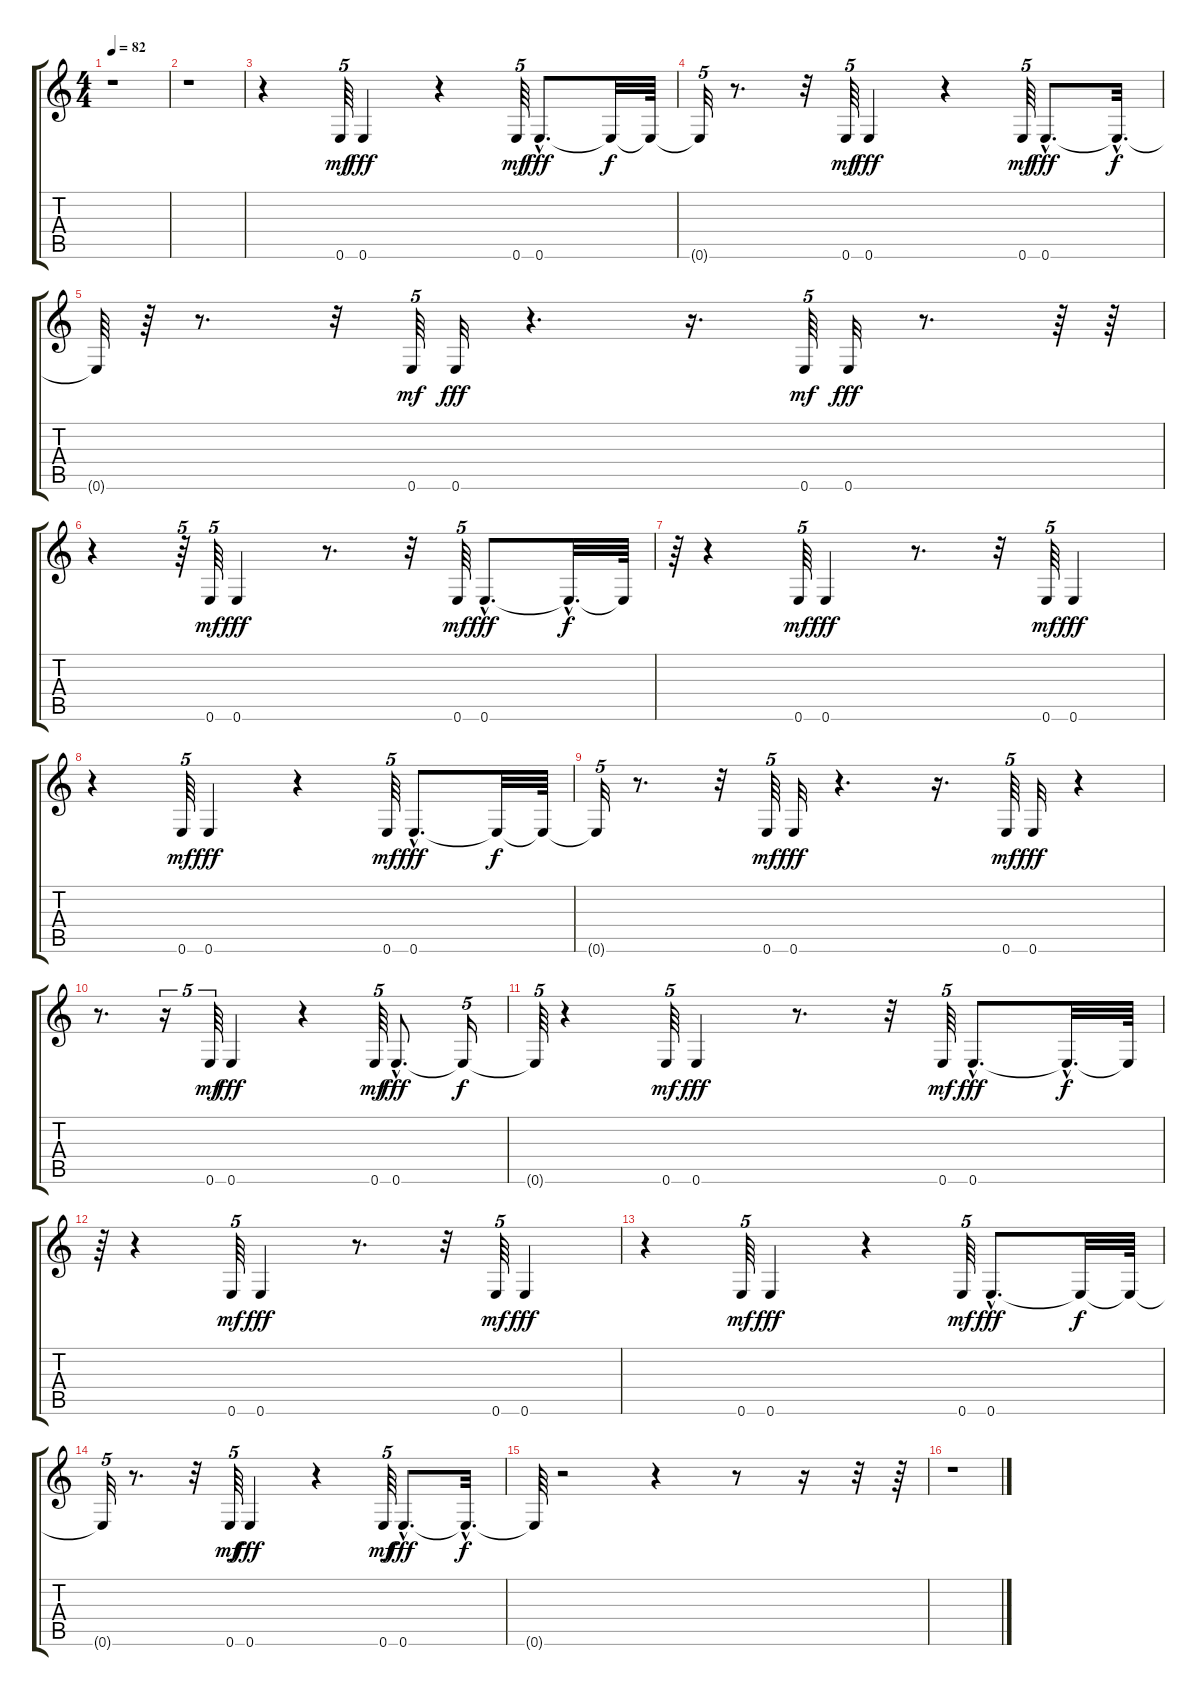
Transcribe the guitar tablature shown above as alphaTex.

\track "" {instrument acousticguitarnylon}
\staff {score tabs}
\tuning (E4 B3 G3 D3 A2 E2) {hide}
\ts (4 4)
\tempo 82
\clef g2
\ks c
r.1{dy fff} |
r.1 |
r.4 0.6.64{tu (5 4) dy mf} 0.6.4{dy fff} r.4 0.6.64{tu (5 4) dy mf} 0.6{hac}.8{d dy fff} 0.6{t}.32{dy f} 0.6{t}.64 |
0.6{t}.32{tu (5 4)} r.8{d} r.32 0.6.64{tu (5 4) dy mf} 0.6.4{dy fff} r.4 0.6.64{tu (5 4) dy mf} 0.6{hac}.8{d dy fff} 0.6{hac t}.32{d dy f} |
0.6{t}.64 r.64 r.8{d} r.32 0.6.64{tu (5 4) dy mf} 0.6.32{dy fff} r.4{d} r.16{d} 0.6.64{tu (5 4) dy mf} 0.6.32{dy fff} r.8{d} r.64 r.64 |
r.4 r.64{tu (5 4)} 0.6.64{tu (5 4) dy mf} 0.6.4{dy fff} r.8{d} r.32 0.6.64{tu (5 4) dy mf} 0.6{hac}.8{d dy fff} 0.6{hac t}.32{d dy f} 0.6{t}.64 |
r.64 r.4 0.6.64{tu (5 4) dy mf} 0.6.4{dy fff} r.8{d} r.32 0.6.64{tu (5 4) dy mf} 0.6.4{dy fff} |
r.4 0.6.64{tu (5 4) dy mf} 0.6.4{dy fff} r.4 0.6.64{tu (5 4) dy mf} 0.6{hac}.8{d dy fff} 0.6{t}.32{dy f} 0.6{t}.64 |
0.6{t}.32{tu (5 4)} r.8{d} r.32 0.6.64{tu (5 4) dy mf} 0.6.32{dy fff} r.4{d} r.16{d} 0.6.64{tu (5 4) dy mf} 0.6.32{dy fff} r.4{tu (5 4)} |
r.8{d} r.16{tu (5 4)} 0.6.64{tu (5 4) dy mf} 0.6.4{dy fff} r.4 0.6.64{tu (5 4) dy mf} 0.6{hac}.8{d dy fff} 0.6{t}.16{tu (5 4) dy f} |
0.6{t}.64{tu (5 4)} r.4 0.6.64{tu (5 4) dy mf} 0.6.4{dy fff} r.8{d} r.32 0.6.64{tu (5 4) dy mf} 0.6{hac}.8{d dy fff} 0.6{hac t}.32{d dy f} 0.6{t}.64 |
r.64 r.4 0.6.64{tu (5 4) dy mf} 0.6.4{dy fff} r.8{d} r.32 0.6.64{tu (5 4) dy mf} 0.6.4{dy fff} |
r.4 0.6.64{tu (5 4) dy mf} 0.6.4{dy fff} r.4 0.6.64{tu (5 4) dy mf} 0.6{hac}.8{d dy fff} 0.6{t}.32{dy f} 0.6{t}.64 |
0.6{t}.32{tu (5 4)} r.8{d} r.32 0.6.64{tu (5 4) dy mf} 0.6.4{dy fff} r.4 0.6.64{tu (5 4) dy mf} 0.6{hac}.8{d dy fff} 0.6{hac t}.32{d dy f} |
0.6{t}.64 r.2 r.4 r.8 r.16 r.32 r.64 |
r.1
